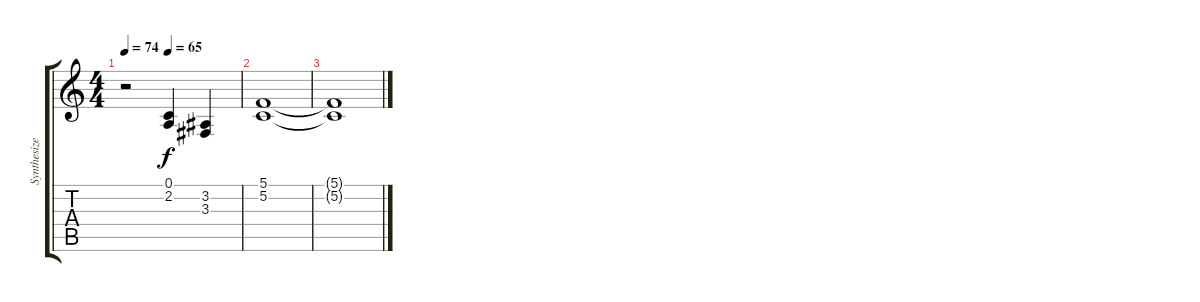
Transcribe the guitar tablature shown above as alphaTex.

\track ("Synthesizer" "Synthesize") {instrument stringensemble1}
\staff {score tabs}
\tuning (C4 G3 Eb3 Bb2 F2 C2) {hide}
\ts (4 4)
\tempo 74
\tempo (65 0.375)
\clef g2
\ks c
r.2{dy f} (0.1 2.2).4 (3.2 3.3).4 |
(5.1 5.2).1 |
(5.1{t} 5.2{t}).1
